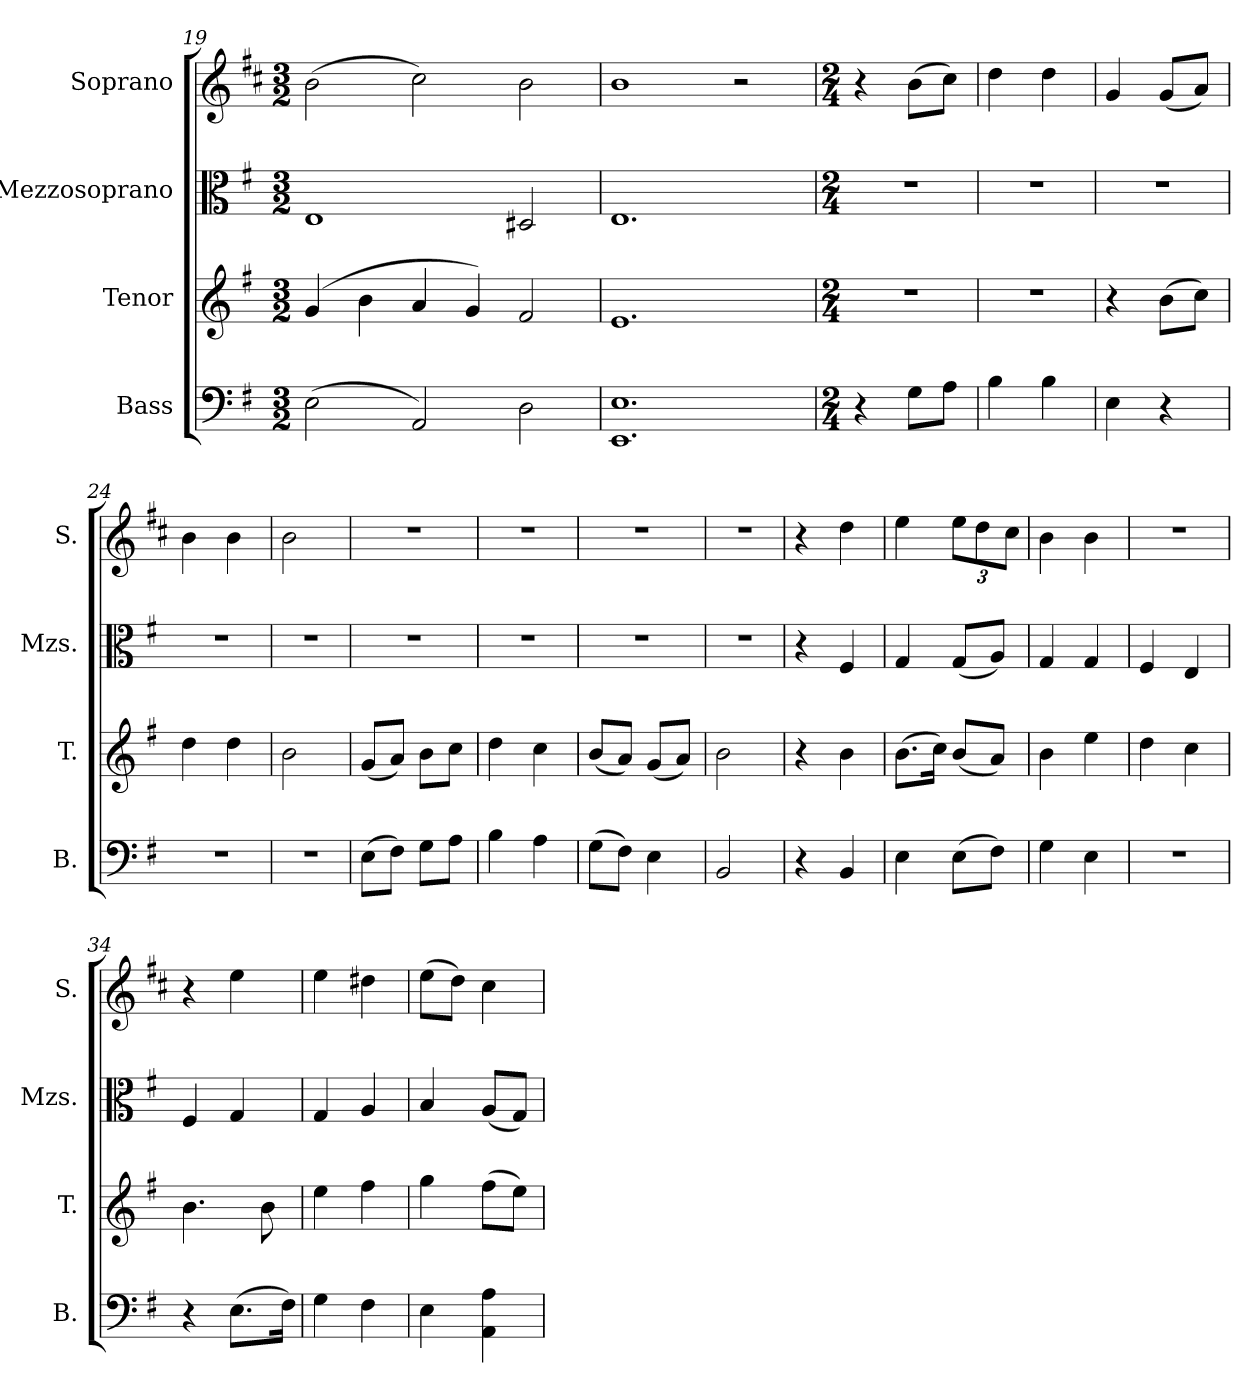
**kern	**kern	**kern	**kern
*part4	*part3	*part2	*part1
*staff4	*staff3	*staff2	*staff1
*I"Bass	*I"Tenor	*I"Mezzosoprano	*I"Soprano
*I'B.	*I'T.	*I'Mzs.	*I'S.
*clefF4	*	*clefC3	*
*k[f#]	*k[f#]	*k[f#]	*k[f#c#]
*G:	*G:	*G:	*D:
*M3/2	*M3/2	*M3/2	*M3/2
=19	=19	=19	=19
(2E\	(4g/	1E	(2b\
.	4b\	.	.
2AA/)	4a/	.	2cc#\)
.	4g/)	.	.
2D\	2f#/	2D#X/	2b\
=20	=20	=20	=20
1.EE 1.E	1.e	1.E	1b
.	.	.	2r
=21	=21	=21	=21
*M2/4	*M2/4	*M2/4	*M2/4
4r	2r	2r	4r
8G\L	.	.	(8b\L
8A\J	.	.	8cc#\J)
=22	=22	=22	=22
4B\	2r	2r	4dd\
4B\	.	.	4dd\
=23	=23	=23	=23
4E\	4r	2r	4g/
4r	(8b\L	.	(8g/L
.	8cc\J)	.	8a/J)
=24	=24	=24	=24
2r	4dd\	2r	4b\
.	4dd\	.	4b\
=25	=25	=25	=25
2r	2b\	2r	2b\
!!LO:LB:g=z
=26	=26	=26	=26
(8E\L	(8g/L	2r	2r
8F#\J)	8a/J)	.	.
8G\L	8b\L	.	.
8A\J	8cc\J	.	.
=27	=27	=27	=27
4B\	4dd\	2r	2r
4A\	4cc\	.	.
=28	=28	=28	=28
(8G\L	(8b/L	2r	2r
8F#\J)	8a/J)	.	.
4E\	(8g/L	.	.
.	8a/J)	.	.
=29	=29	=29	=29
2BB/	2b\	2r	2r
=30	=30	=30	=30
4r	4r	4r	4r
4BB/	4b\	4F#/	4dd\
=31	=31	=31	=31
4E\	(8.b\L	4G/	4ee\
.	16cc\Jk)	.	.
*	*	*	*Xbrackettup
(8E\L	(8b/L	(8G/L	12ee\L
.	.	.	12dd\
8F#\J)	8a/J)	8A/J)	.
.	.	.	12cc#\J
=32	=32	=32	=32
4G\	4b\	4G/	4b\
4E\	4ee\	4G/	4b\
=33	=33	=33	=33
2r	4dd\	4F#/	2r
.	4cc\	4E/	.
=34	=34	=34	=34
4r	4.b\	4F#/	4r
(8.E\L	.	4G/	4ee\
.	8b\	.	.
16F#\Jk)	.	.	.
=35	=35	=35	=35
4G\	4ee\	4G/	4ee\
4F#\	4ff#\	4A/	4dd#X\
!!LO:LB:g=z
=36	=36	=36	=36
4E\	4gg\	4B/	(8ee\L
.	.	.	8dd\J)
4AA\ 4A\	(8ff#\L	(8A/L	4cc#\
.	8ee\J)	8G/J)	.
=	=	=	=
*-	*-	*-	*-
